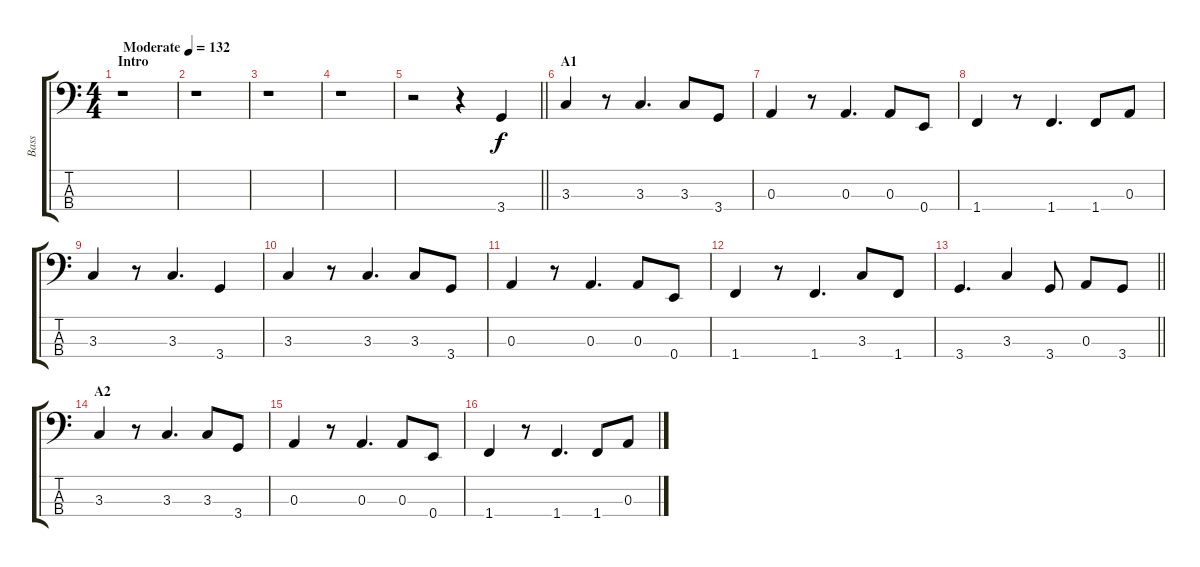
\track ("Bass" "Bass") {instrument fretlessbass}
\staff {score tabs}
\tuning (G2 D2 A1 E1) {hide}
\ts (4 4)
\section ("" "Intro")
\tempo (132 "Moderate")
\clef f4
\ks c
r.1{dy f instrument fretlessbass} |
r.1 |
r.1 |
r.1 |
\barLineRight lightlight
r.2 r.4 3.4.4 |
\section ("" "A1")
3.3.4 r.8 3.3.4{d} 3.3.8 3.4.8 |
0.3.4 r.8 0.3.4{d} 0.3.8 0.4.8 |
1.4.4 r.8 1.4.4{d} 1.4.8 0.3.8 |
3.3.4 r.8 3.3.4{d} 3.4.4 |
3.3.4 r.8 3.3.4{d} 3.3.8 3.4.8 |
0.3.4 r.8 0.3.4{d} 0.3.8 0.4.8 |
1.4.4 r.8 1.4.4{d} 3.3.8 1.4.8 |
\barLineRight lightlight
3.4.4{d} 3.3.4 3.4.8 0.3.8 3.4.8 |
\section ("" "A2")
3.3.4 r.8 3.3.4{d} 3.3.8 3.4.8 |
0.3.4 r.8 0.3.4{d} 0.3.8 0.4.8 |
1.4.4 r.8 1.4.4{d} 1.4.8 0.3.8
